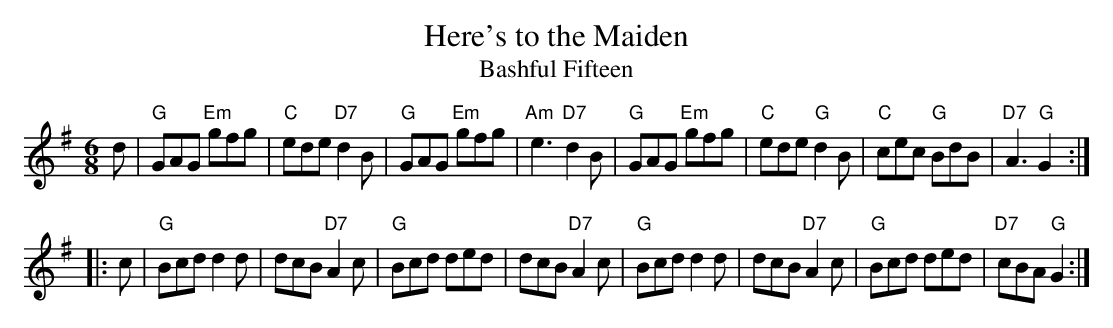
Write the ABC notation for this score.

X:1
T: Here's to the Maiden
T: Bashful Fifteen
M: 6/8
L: 1/8
K: G
d \
| "G"GAG "Em"gfg | "C"ede "D7"d2B | "G"GAG "Em"gfg | "Am"e3 "D7"d2B \
| "G"GAG "Em"gfg | "C"ede "G"d2B | "C"cec "G"BdB | "D7"A3 "G"G2 :|
|: c \
| "G"Bcd d2d | dcB "D7"A2c | "G"Bcd ded | dcB "D7"A2c \
| "G"Bcd d2d | dcB "D7"A2c | "G"Bcd ded | "D7"cBA "G"G2 :|
